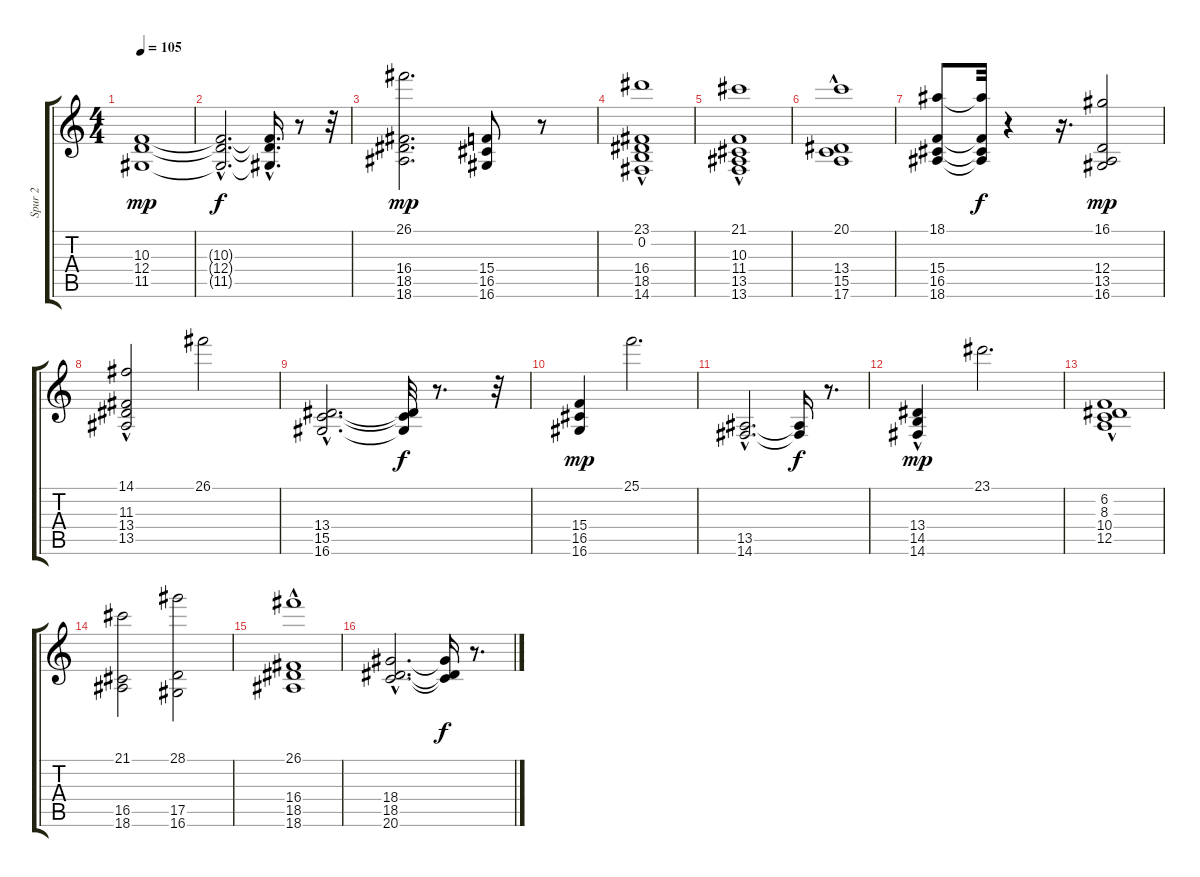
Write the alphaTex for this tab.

\track ("Spur 2" "Spur 2") {instrument stringensemble2}
\staff {score tabs}
\tuning (E4 B3 G3 D3 A2 E2) {hide}
\ts (4 4)
\tempo 105
\clef g2
\ks c
(10.3 12.4 11.5).1{dy mp} |
(10.3{hac t} 12.4{hac t} 11.5{hac t}).2{d dy f} (10.3{hac t} 12.4{t} 11.5{t}).16{d} r.8 r.32 |
(26.1 16.4 18.5 18.6).2{d dy mp} (15.4 16.5 16.6).8 r.8 |
(23.1 0.2{hac} 16.4{hac} 18.5{hac} 14.6{hac}).1 |
(21.1 10.3 11.4{hac} 13.5{hac} 13.6{hac}).1 |
(20.1 13.4{hac} 15.5{hac} 17.6{hac}).1 |
(18.1 15.4 16.5 18.6).8 (18.1{t} 15.4{t} 16.5{t} 18.6{t}).32{dy f} r.4 r.16{d} (16.1 12.4 13.5 16.6).2{dy mp} |
(14.1 11.3 13.4{hac} 13.5{hac}).2 26.1.2 |
(13.4{hac} 15.5{hac} 16.6{hac}).2{d} (13.4{t} 15.5{t} 16.6{t}).32{dy f} r.8{d} r.32 |
(15.4 16.5 16.6).4{dy mp} 25.1.2{d} |
(13.5{hac} 14.6{hac}).2{d} (13.5{t} 14.6{t}).16{dy f} r.8{d} |
(13.4{hac} 14.5{hac} 14.6{hac}).4{dy mp} 23.1.2{d} |
(6.2 8.3{hac} 10.4{hac} 12.5{hac}).1 |
(21.1 16.5 18.6).2 (28.1 17.5 16.6).2 |
(26.1 16.4{hac} 18.5{hac} 18.6{hac}).1 |
(18.4{hac} 18.5{hac} 20.6{hac}).2{d} (18.4{t} 18.5{t} 20.6{t}).16{dy f} r.8{d}
